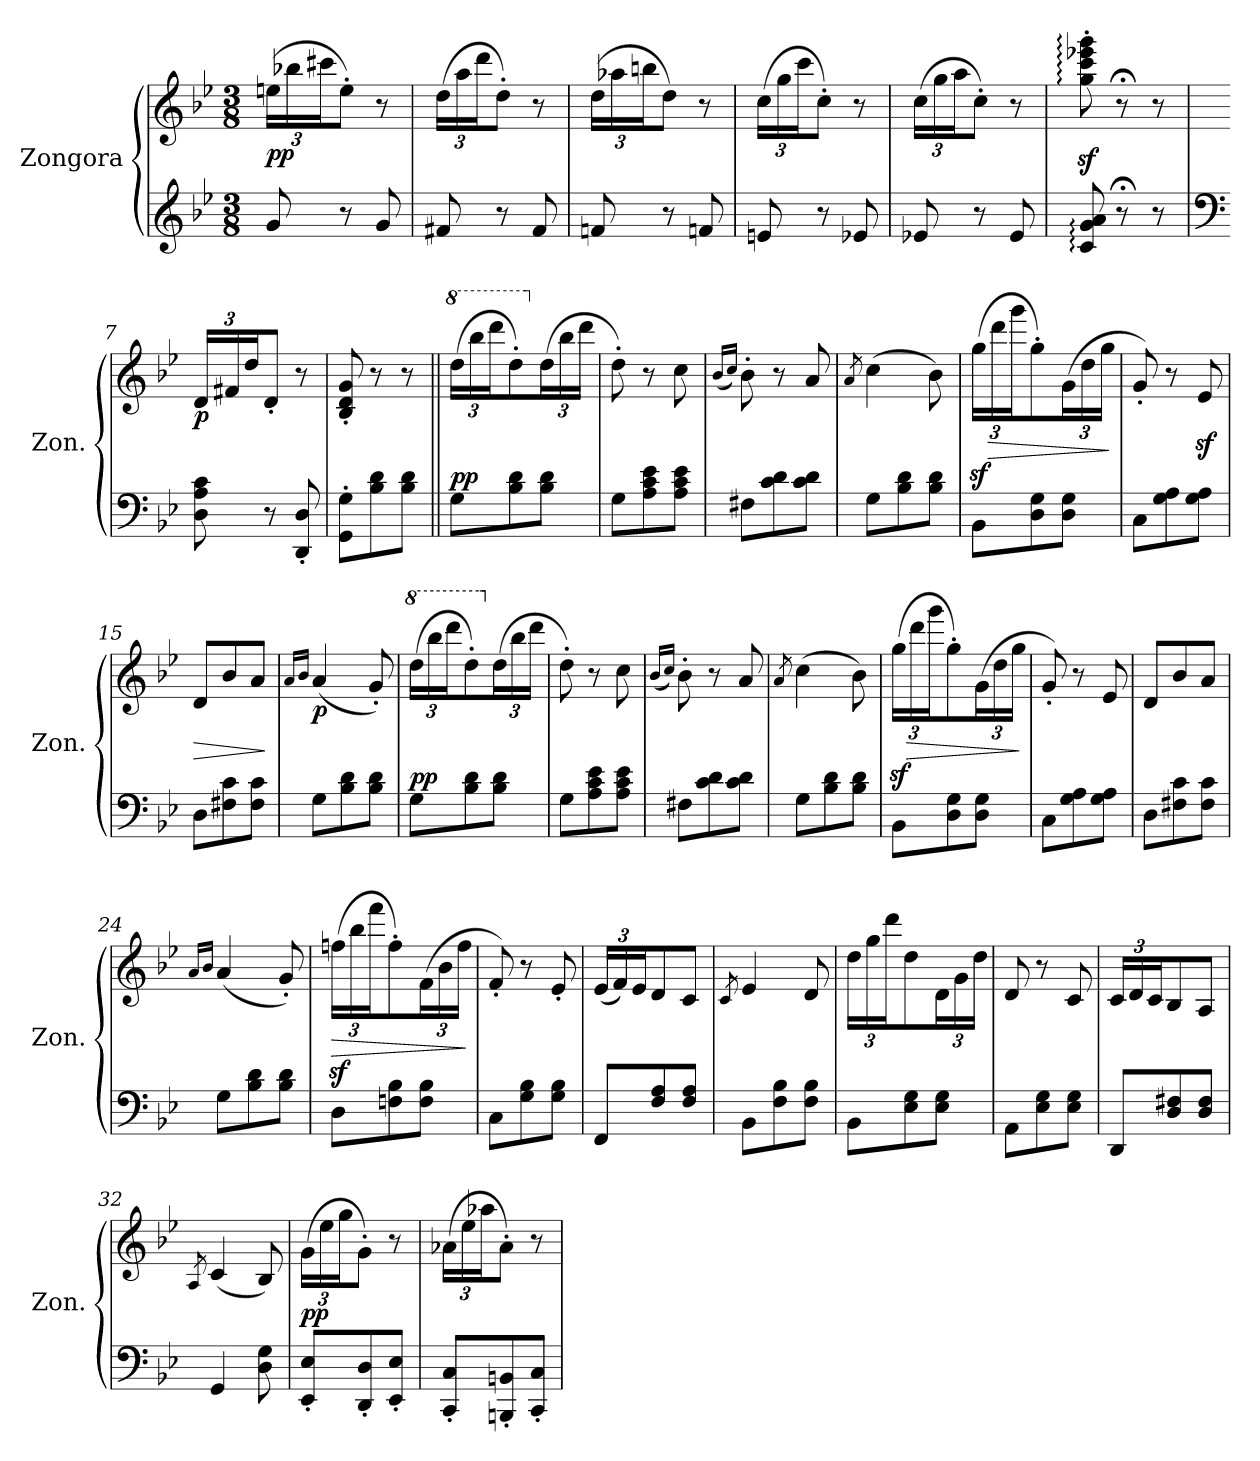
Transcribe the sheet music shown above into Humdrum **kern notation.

**kern	**kern	**dynam
*part1	*part1	*part1
*staff2	*staff1	*staff1/2
*I"Zongora	*	*
*I'Zon.	*	*
*clefG2	*clefG2	*
*k[b-e-]	*k[b-e-]	*
*M3/8	*M3/8	*
*	*Xbrackettup	*
=1	=1	=1
!	!	!LO:DY:b
8g/	(>24een\LL	pp
.	24bb-X\	.
.	24ccc#X\J	.
8r	8ee'\J)	.
8g/	8r	.
=2	=2	=2
8f#X/	(>24dd\LL	.
.	24aa\	.
.	24ddd\J	.
8r	8dd'\J)	.
8f#/	8r	.
=3	=3	=3
8fn/	(>24dd\LL	.
.	24aa-X\	.
.	24bbn\J	.
8r	8dd\J)	.
8fn/	8r	.
=4	=4	=4
8en/	(>24cc\LL	.
.	24gg\	.
.	24ccc\J	.
8r	8cc'\J)	.
8e-X/	8r	.
=5	=5	=5
8e-X/	(>24cc\LL	.
.	24gg\	.
.	24aa\J	.
8r	8cc'\J)	.
8e-/	8r	.
=6	=6	=6
8c/: 8g/: 8a/:	8gg\z<:' 8ccc\z<:' 8eee-X\z<:' 8ggg\z<:'	.
8r;<	8r;<	.
8r	8r	.
=7	=7	=7
*clefF4	*	*
!	!	!LO:DY:b
8D\ 8A\ 8c\	24d/LL	p
.	24f#X/	.
.	24dd/J	.
8r	8d'/J	.
8DD/' 8D/'	8r	.
!!LO:LB:g=z
=8	=8	=8
8GG\' 8G\'L	8B-/' 8d/' 8g/'	.
8B-\ 8d\	8r	.
8B-\ 8d\J	8r	.
=9||	=9||	=9||
*	*8va	*
!	!	!LO:DY:a=2
8G\L	(>24ddd\LL	pp
.	24bbb-\	.
.	24dddd\J	.
8B-\ 8d\	8ddd'\)	.
*	*X8va	*
8B-\ 8d\J	(>24dd\L	.
.	24bb-\	.
.	24ddd\JJ	.
=10	=10	=10
8G\L	8dd'\)	.
8A\ 8c\ 8e-\	8r	.
8A\ 8c\ 8e-\J	8cc\	.
=11	=11	=11
.	(<16qb-/LL	.
.	16qcc/JJ)	.
8F#X\L	8b-'\	.
8c\ 8d\	8r	.
8c\ 8d\J	8a/	.
=12	=12	=12
.	8qa/	.
8G\L	(>4cc\	.
8B-\ 8d\	.	.
8B-\ 8d\J	8b-\)	.
=13	=13	=13
8BB-\L	(>24ggz<\LL	.
!	!	!LO:HP:b
.	24ddd\	>
.	24ggg\J	.
8D\ 8G\	8gg'\)	.
8D\ 8G\J	(>24g\L	.
.	24dd\	.
.	24gg\JJ	.
.	.	]
=14	=14	=14
8C\L	8g'/)	.
8G\ 8A\	8r	.
8G\ 8A\J	8e-z</	.
=15	=15	=15
!	!	!LO:HP:b
8D\L	8d/L	>
8F#X\ 8c\	8b-/	.
8F#\ 8c\J	8a/J	.
.	.	]
!!LO:LB:g=z
=16	=16	=16
.	16qa/LL	.
.	16qb-/JJ	.
!	!	!LO:DY:b
8G\L	(<4a/	p
8B-\ 8d\	.	.
8B-\ 8d\J	8g'/)	.
=17	=17	=17
*	*8va	*
!	!	!LO:DY:a=2
8G\L	(>24ddd\LL	pp
.	24bbb-\	.
.	24dddd\J	.
8B-\ 8d\	8ddd'\)	.
*	*X8va	*
8B-\ 8d\J	(>24dd\L	.
.	24bb-\	.
.	24ddd\JJ	.
=18	=18	=18
8G\L	8dd'\)	.
8A\ 8c\ 8e-\	8r	.
8A\ 8c\ 8e-\J	8cc\	.
=19	=19	=19
.	(<16qb-/LL	.
.	16qcc/JJ)	.
8F#X\L	8b-'\	.
8c\ 8d\	8r	.
8c\ 8d\J	8a/	.
=20	=20	=20
.	8qa/	.
8G\L	(>4cc\	.
8B-\ 8d\	.	.
8B-\ 8d\J	8b-\)	.
=21	=21	=21
8BB-\L	(>24ggz<\LL	.
!	!	!LO:HP:b
.	24ddd\	>
.	24ggg\J	.
8D\ 8G\	8gg'\)	.
8D\ 8G\J	(>24g\L	.
.	24dd\	.
.	24gg\JJ	.
.	.	]
=22	=22	=22
8C\L	8g'/)	.
8G\ 8A\	8r	.
8G\ 8A\J	8e-/	.
=23	=23	=23
8D\L	8d/L	.
8F#X\ 8c\	8b-/	.
8F#\ 8c\J	8a/J	.
!!LO:LB:g=z
=24	=24	=24
.	16qa/LL	.
.	16qb-/JJ	.
8G\L	(<4a/	.
8B-\ 8d\	.	.
8B-\ 8d\J	8g'/)	.
=25	=25	=25
!	!	!LO:HP:b
8D\L	(>24ffnz<\LL	>
.	24bb-\	.
.	24fff\J	.
8Fn\ 8B-\	8ff'\)	.
8F\ 8B-\J	(>24f\L	.
.	24b-\	.
.	24ff\JJ	.
.	.	]
=26	=26	=26
8C\L	8f'/)	.
8G\ 8B-\	8r	.
8G\ 8B-\J	8e-'/	.
=27	=27	=27
8FF/L	(<24e-/LL	.
.	24f/)	.
.	24e-/J	.
8F/ 8A/	8d/	.
8F/ 8A/J	8c/J	.
=28	=28	=28
.	8qc/	.
8BB-\L	4e-/	.
8F\ 8B-\	.	.
8F\ 8B-\J	8d/	.
=29	=29	=29
8BB-\L	24dd\LL	.
.	24gg\	.
.	24ddd\J	.
8E-\ 8G\	8dd\	.
8E-\ 8G\J	24d\L	.
.	24g\	.
.	24dd\JJ	.
=30	=30	=30
8AA\L	8d/	.
8E-\ 8G\	8r	.
8E-\ 8G\J	8c/	.
=31	=31	=31
8DD/L	24c/LL	.
.	24d/	.
.	24c/J	.
8D/ 8F#X/	8B-/	.
8D/ 8F#/J	8A/J	.
!!LO:PB:g=z
=32	=32	=32
.	8qA/	.
4GG/	(<4c/	.
8D\ 8G\	8B-/)	.
=33	=33	=33
!	!	!LO:DY:a=2
8EE-/' 8E-/'L	(>24g\LL	pp
.	24ee-\	.
.	24gg\J	.
8DD/' 8D/'	8g'\J)	.
8EE-/' 8E-/'J	8r	.
=34	=34	=34
8CC/' 8C/'L	(>24a-X\LL	.
.	24ee-\	.
.	24aa-X\J	.
8BBBn/' 8BBn/'	8a-'\J)	.
8CC/' 8C/'J	8r	.
=	=	=
*-	*-	*-
